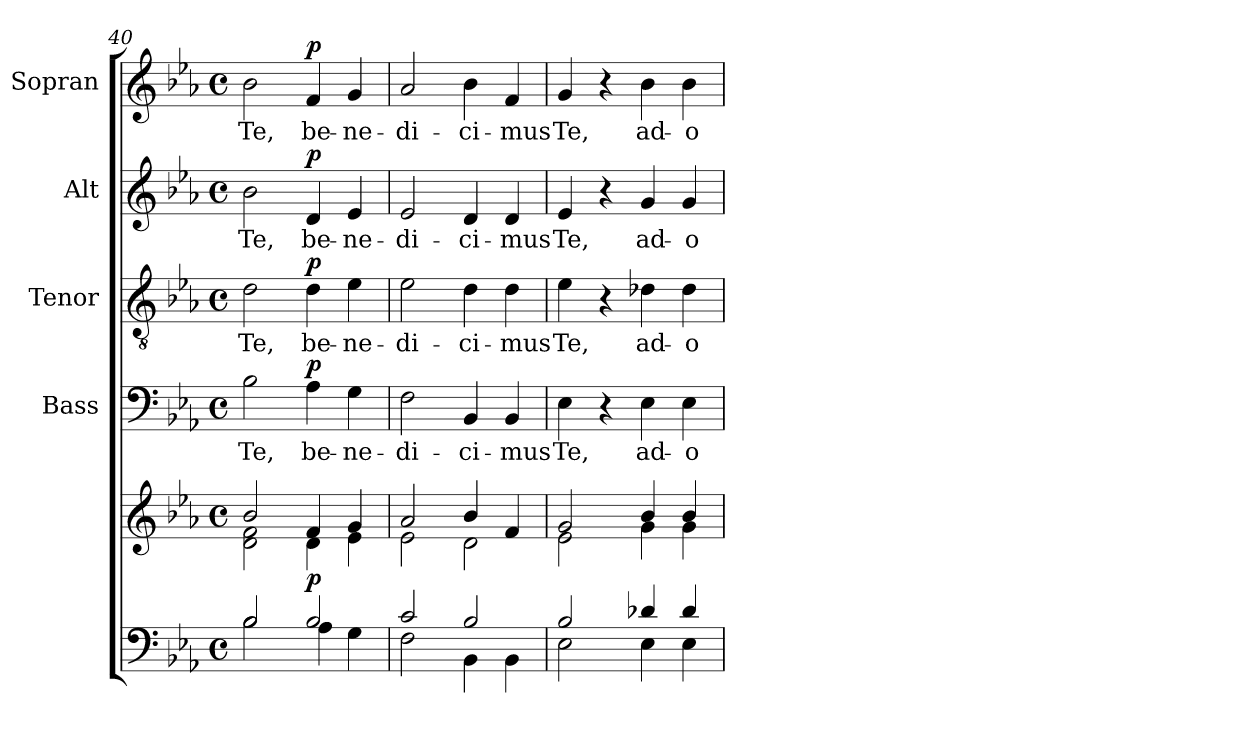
**kern	**kern	**dynam	**kern	**text	**dynam	**kern	**text	**dynam	**kern	**text	**dynam	**kern	**text	**dynam
*part5	*part5	*part5	*part4	*part4	*part4	*part3	*part3	*part3	*part2	*part2	*part2	*part1	*part1	*part1
*staff6	*staff5	*staff5/6	*staff4	*staff4	*staff4	*staff3	*staff3	*staff3	*staff2	*staff2	*staff2	*staff1	*staff1	*staff1
*	*	*	*I"Bass	*	*	*I"Tenor	*	*	*I"Alt	*	*	*I"Sopran	*	*
*	*	*	*I'B.	*	*	*I'T.	*	*	*I'A.	*	*	*I'S.	*	*
*clefF4	*clefG2	*	*clefF4	*	*	*clefGv2	*	*	*clefG2	*	*	*clefG2	*	*
*k[b-e-a-]	*k[b-e-a-]	*	*k[b-e-a-]	*	*	*k[b-e-a-]	*	*	*k[b-e-a-]	*	*	*k[b-e-a-]	*	*
*E-:	*E-:	*	*E-:	*	*	*E-:	*	*	*E-:	*	*	*E-:	*	*
*M4/4	*M4/4	*	*M4/4	*	*	*M4/4	*	*	*M4/4	*	*	*M4/4	*	*
*met(c)	*met(c)	*	*met(c)	*	*	*met(c)	*	*	*met(c)	*	*	*met(c)	*	*
=40	=40	=40	=40	=40	=40	=40	=40	=40	=40	=40	=40	=40	=40	=40
*^	*^	*	*	*	*	*	*	*	*	*	*	*	*	*
!	!	!	!	!	!	!LO:LY:b	!	!	!LO:LY:b	!	!	!LO:LY:b	!	!	!LO:LY:b	!
2B-/	2B-\	2b-/	2d\ 2f\	.	2B-\	Te,	.	2d\	Te,	.	2b-\	Te,	.	2b-\	Te,	.
!	!	!	!	!LO:DY:b	!	!LO:LY:b	!LO:DY:a	!	!LO:LY:b	!LO:DY:a	!	!LO:LY:b	!LO:DY:a	!	!LO:LY:b	!LO:DY:a
2B-/	4A-\	4f/	4d\	p	4A-\	be-	p	4d\	be-	p	4d/	be-	p	4f/	be-	p
!	!	!	!	!	!	!LO:LY:b	!	!	!LO:LY:b	!	!	!LO:LY:b	!	!	!LO:LY:b	!
.	4G\	4g/	4e-\	.	4G\	-ne-	.	4e-\	-ne-	.	4e-/	-ne-	.	4g/	-ne-	.
=41	=41	=41	=41	=41	=41	=41	=41	=41	=41	=41	=41	=41	=41	=41	=41	=41
!	!	!	!	!	!	!LO:LY:b	!	!	!LO:LY:b	!	!	!LO:LY:b	!	!	!LO:LY:b	!
2c/	2F\	2a-/	2e-\	.	2F\	-di-	.	2e-\	-di-	.	2e-/	-di-	.	2a-/	-di-	.
!	!	!	!	!	!	!LO:LY:b	!	!	!LO:LY:b	!	!	!LO:LY:b	!	!	!LO:LY:b	!
2B-/	4BB-\	4b-/	2d\	.	4BB-/	-ci-	.	4d\	-ci-	.	4d/	-ci-	.	4b-\	-ci-	.
!	!	!	!	!	!	!LO:LY:b	!	!	!LO:LY:b	!	!	!LO:LY:b	!	!	!LO:LY:b	!
.	4BB-\	4f/	.	.	4BB-/	-mus	.	4d\	-mus	.	4d/	-mus	.	4f/	-mus	.
=42	=42	=42	=42	=42	=42	=42	=42	=42	=42	=42	=42	=42	=42	=42	=42	=42
!	!	!	!	!	!	!LO:LY:b	!	!	!LO:LY:b	!	!	!LO:LY:b	!	!	!LO:LY:b	!
2B-/	2E-\	2g/	2e-\	.	4E-\	Te,	.	4e-\	Te,	.	4e-/	Te,	.	4g/	Te,	.
.	.	.	.	.	4r	.	.	4r	.	.	4r	.	.	4r	.	.
!	!	!	!	!	!	!LO:LY:b	!	!	!LO:LY:b	!	!	!LO:LY:b	!	!	!LO:LY:b	!
4d-X/	4E-\	4b-/	4g\	.	4E-\	ad-	.	4d-X\	ad-	.	4g/	ad-	.	4b-\	ad-	.
!	!	!	!	!	!	!LO:LY:b	!	!	!LO:LY:b	!	!	!LO:LY:b	!	!	!LO:LY:b	!
4d-/	4E-\	4b-/	4g\	.	4E-\	-o-	.	4d-\	-o-	.	4g/	-o-	.	4b-\	-o-	.
*v	*v	*	*	*	*	*	*	*	*	*	*	*	*	*	*	*
*	*v	*v	*	*	*	*	*	*	*	*	*	*	*	*	*
=	=	=	=	=	=	=	=	=	=	=	=	=	=	=
*-	*-	*-	*-	*-	*-	*-	*-	*-	*-	*-	*-	*-	*-	*-
